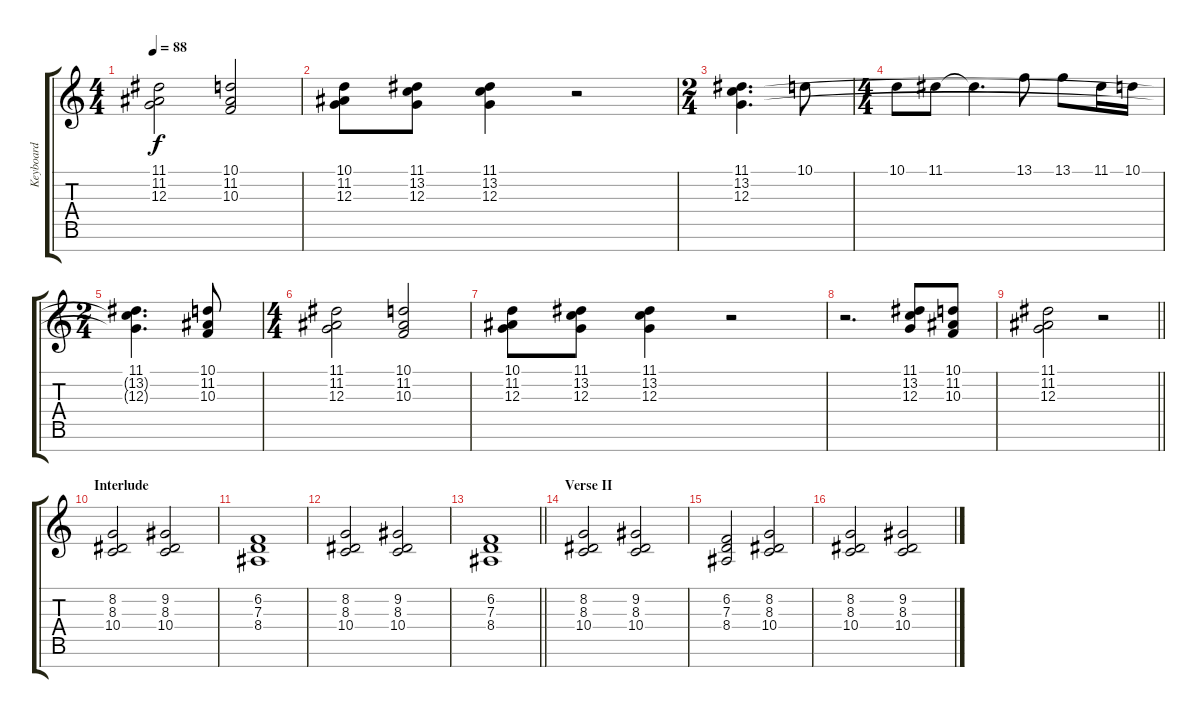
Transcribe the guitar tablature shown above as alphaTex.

\track ("Keyboard" "Keyboard") {instrument pad2warm}
\staff {score tabs}
\tuning (E4 B3 G3 D3 A2 E2 B1) {hide}
\ts (4 4)
\tempo 88
\clef g2
\ks c
(11.1 11.2 12.3).2{dy f} (10.1 11.2 10.3).2 |
(10.1 11.2 12.3).8 (11.1 13.2 12.3).8 (11.1 13.2 12.3).4 r.2 |
\ts (2 4)
(11.1 13.2 12.3).4{d} 10.1.8 |
\ts (4 4)
10.1.8 11.1.8 11.1{t}.4{d} 13.1.8 13.1.8 11.1.16 10.1.16 |
\ts (2 4)
(11.1 13.2{t} 12.3{t}).4{d} (10.1 11.2 10.3).8 |
\ts (4 4)
(11.1 11.2 12.3).2 (10.1 11.2 10.3).2 |
(10.1 11.2 12.3).8 (11.1 13.2 12.3).8 (11.1 13.2 12.3).4 r.2 |
r.2{d} (11.1 13.2 12.3).8 (10.1 11.2 10.3).8 |
\barLineRight lightlight
(11.1 11.2 12.3).2 r.2 |
\section ("" "Interlude")
(8.2 8.3 10.4).2 (9.2 8.3 10.4).2 |
(6.2 7.3 8.4).1 |
(8.2 8.3 10.4).2 (9.2 8.3 10.4).2 |
\barLineRight lightlight
(6.2 7.3 8.4).1 |
\section ("" "Verse II")
(8.2 8.3 10.4).2 (9.2 8.3 10.4).2 |
(6.2 7.3 8.4).2 (8.2 8.3 10.4).2 |
(8.2 8.3 10.4).2 (9.2 8.3 10.4).2
